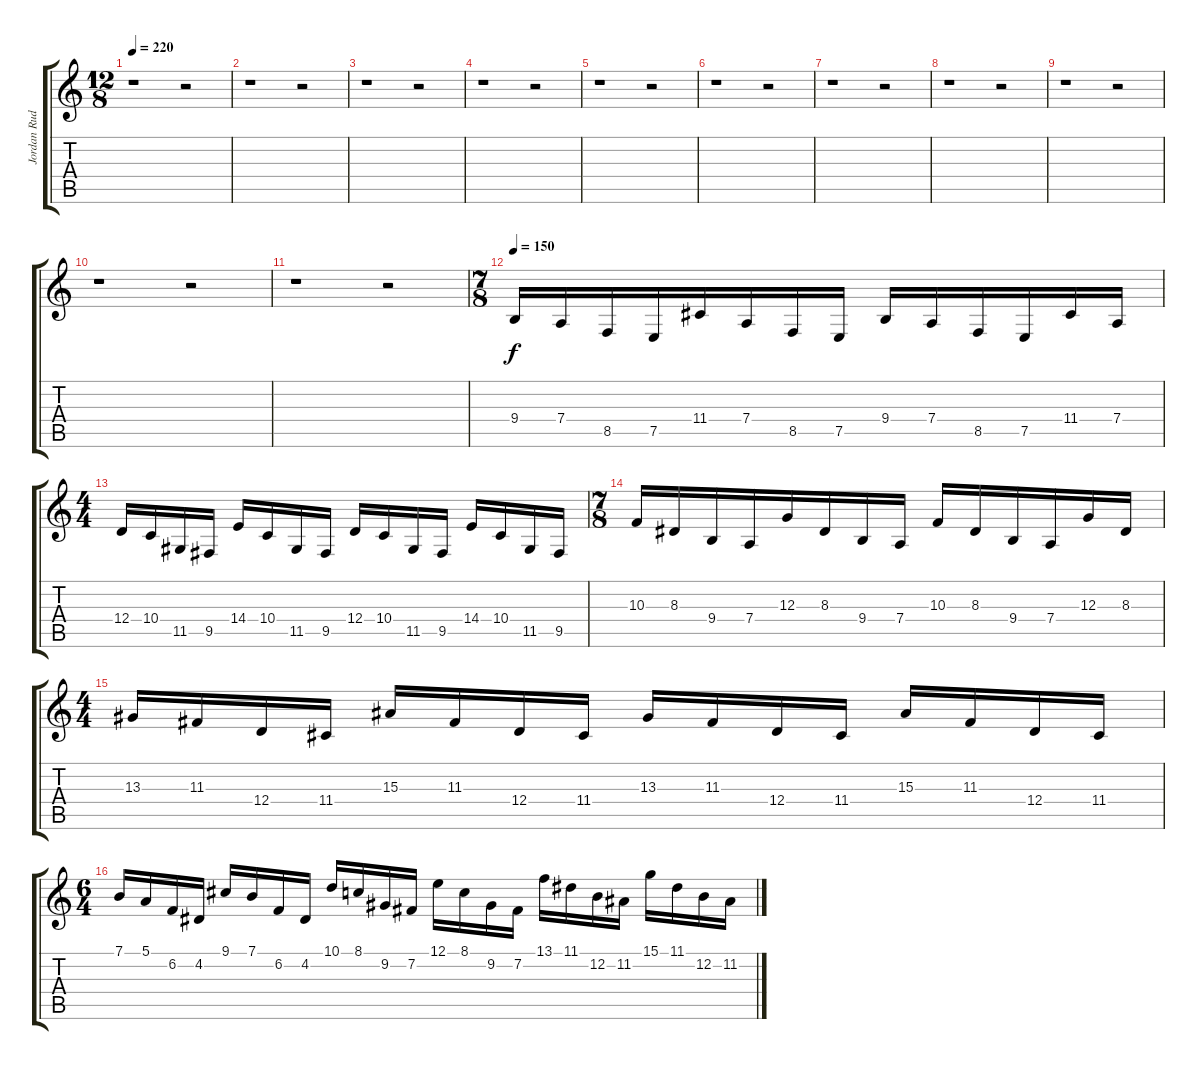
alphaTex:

\track ("Jordan Rudness" "Jordan Rud") {instrument stringensemble1}
\staff {score tabs}
\tuning (E4 B3 G3 D3 A2 E2) {hide}
\ts (12 8)
\tempo 220
\clef g2
\ks c
r.1{dy f} r.2 |
r.1 r.2 |
r.1 r.2 |
r.1 r.2 |
r.1 r.2 |
r.1 r.2 |
r.1 r.2 |
r.1 r.2 |
r.1 r.2 |
r.1 r.2 |
r.1 r.2 |
\ts (7 8)
\tempo 150
9.4.16{instrument pad3polysynth} 7.4.16 8.5.16 7.5.16 11.4.16 7.4.16 8.5.16 7.5.16 9.4.16 7.4.16 8.5.16 7.5.16 11.4.16 7.4.16 |
\ts (4 4)
12.4.16 10.4.16 11.5.16 9.5.16 14.4.16 10.4.16 11.5.16 9.5.16 12.4.16 10.4.16 11.5.16 9.5.16 14.4.16 10.4.16 11.5.16 9.5.16 |
\ts (7 8)
10.3.16 8.3.16 9.4.16 7.4.16 12.3.16 8.3.16 9.4.16 7.4.16 10.3.16 8.3.16 9.4.16 7.4.16 12.3.16 8.3.16 |
\ts (4 4)
13.3.16 11.3.16 12.4.16 11.4.16 15.3.16 11.3.16 12.4.16 11.4.16 13.3.16 11.3.16 12.4.16 11.4.16 15.3.16 11.3.16 12.4.16 11.4.16 |
\ts (6 4)
7.1.16 5.1.16 6.2.16 4.2.16 9.1.16 7.1.16 6.2.16 4.2.16 10.1.16 8.1.16 9.2.16 7.2.16 12.1.16 8.1.16 9.2.16 7.2.16 13.1.16 11.1.16 12.2.16 11.2.16 15.1.16 11.1.16 12.2.16 11.2.16
